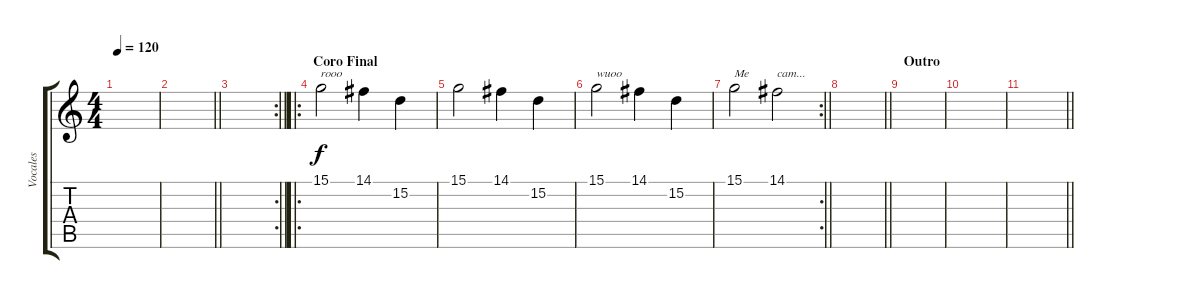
\track ("Vocales" "Vocales") {instrument choiraahs}
\staff {score tabs}
\tuning (E4 B3 G3 D3 A2 E2) {hide}
\ts (4 4)
\tempo 120
\clef g2
\ks c
|
\barLineRight lightlight
|
\rc 2
\barLineRight lightlight
|
\ro
\section ("" "Coro Final")
15.1.2{txt "rooo"} 14.1.4 15.2.4 |
15.1.2 14.1.4 15.2.4 |
15.1.2{txt "wuoo"} 14.1.4 15.2.4 |
\rc 2
\barLineRight lightlight
15.1.2{txt "Me"} 14.1.2{txt "cam..."} |
\barLineRight lightlight
|
\section ("" "Outro")
|
|
\barLineRight lightlight
